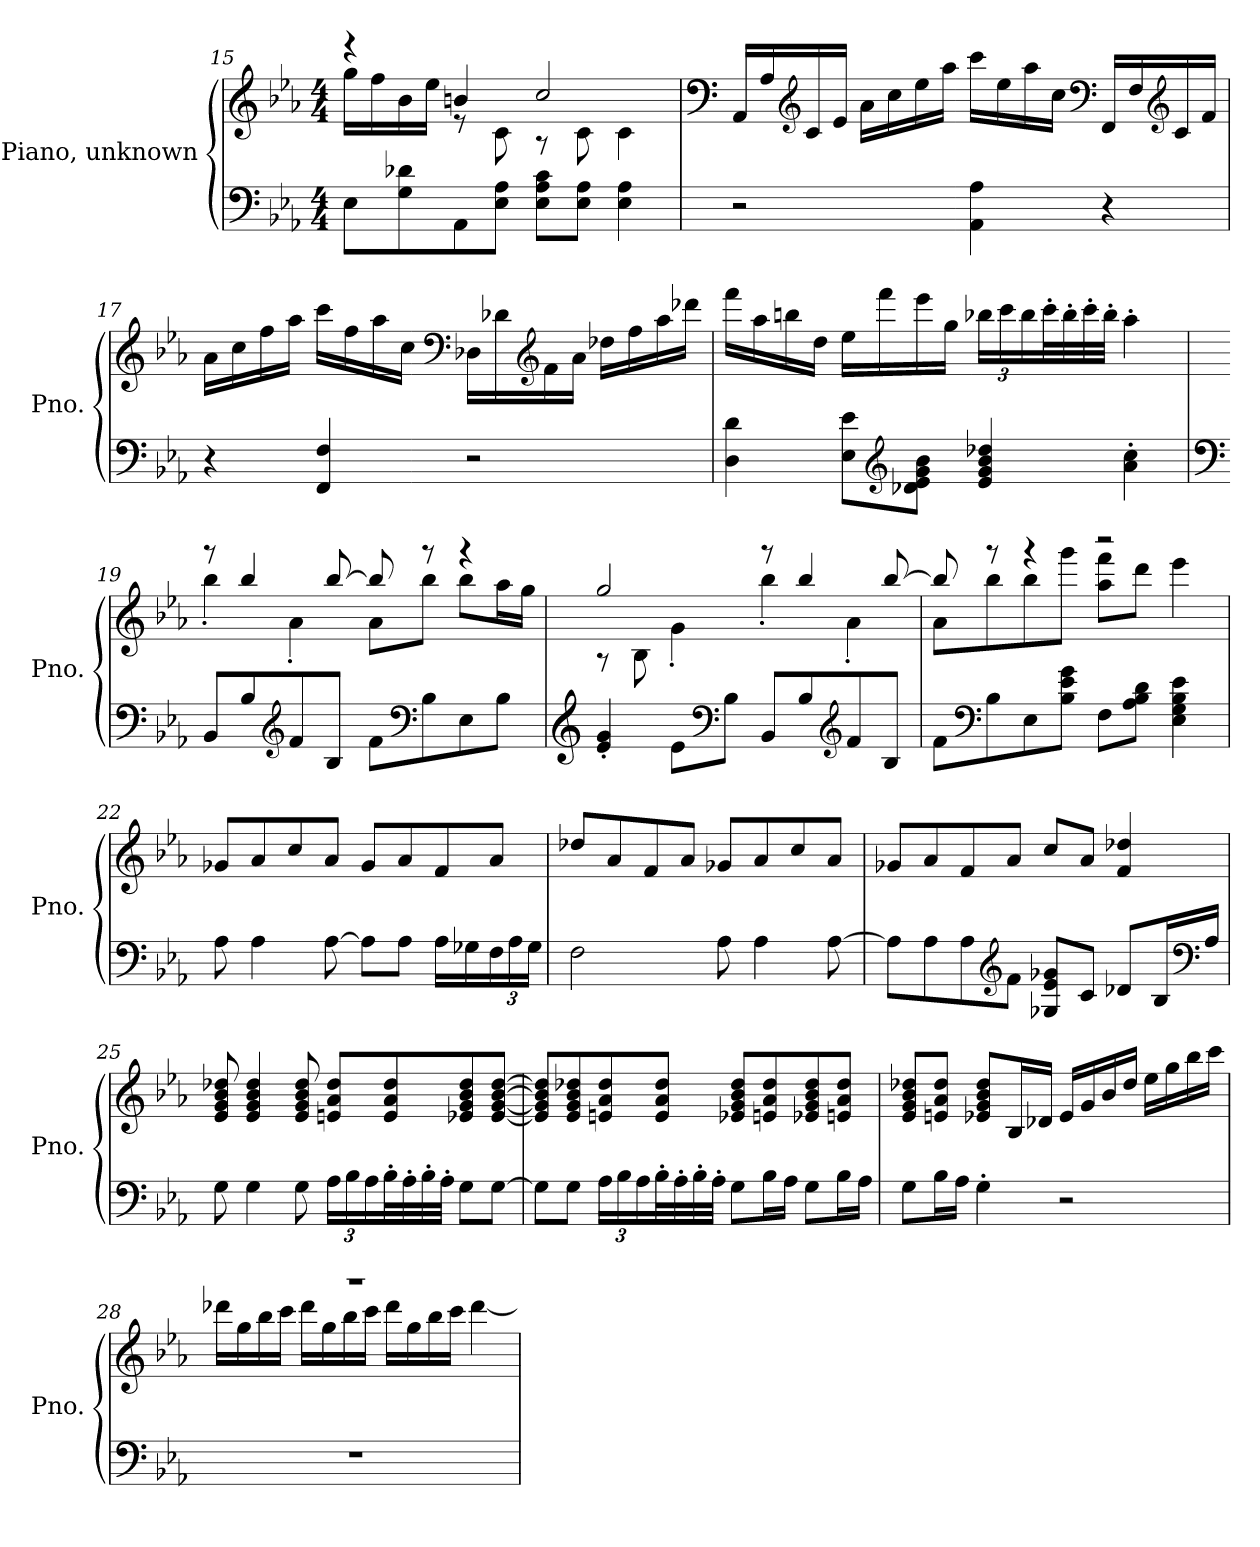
**kern	**kern
*part1	*part1
*staff2	*staff1
*I"Piano, unknown	*
*I'Pno.	*
*clefF4	*clefG2
*k[b-e-a-]	*k[b-e-a-]
*M4/4	*M4/4
=15	=15
*	*^
8E-\L	4r	16gg\LL
.	.	16ff\
8G\ 8d-X\	.	16b-\
.	.	16ee-\JJ
8AA-\	4bn/	8r
8E-\ 8A-\J	.	8c\
8E-\ 8A-\ 8c\L	2cc/	8r
8E-\ 8A-\J	.	8c\
4E-\ 4A-\	.	4c\
*	*v	*v
!!LO:LB:g=z
=16	=16
*	*clefF4
2r	16AA-/LL
.	16A-/
*	*clefG2
.	16c/
.	16e-/JJ
.	16a-\LL
.	16cc\
.	16ee-\
.	16aa-\JJ
4AA-\ 4A-\	16ccc\LL
.	16ee-\
.	16aa-\
.	16cc\JJ
*	*clefF4
4r	16FF/LL
.	16F/
*	*clefG2
.	16c/
.	16f/JJ
=17	=17
4r	16a-\LL
.	16cc\
.	16ff\
.	16aa-\JJ
4FF/ 4F/	16ccc\LL
.	16ff\
.	16aa-\
.	16cc\JJ
*	*clefF4
2r	16D-X\LL
.	16d-X\
*	*clefG2
.	16f\
.	16a-\JJ
.	16dd-X\LL
.	16ff\
.	16aa-\
.	16ddd-X\JJ
!!LO:LB:g=z
=18	=18
4D\ 4d\	16fff\LL
.	16aa-\
.	16bbn\
.	16dd\JJ
8E-\ 8e-\L	16ee-\LL
.	16fff\
*clefG2	*
8d-X\ 8e-\ 8g\ 8b-\J	16eee-\
.	16gg\JJ
*	*Xbrackettup
4e-/ 4g/ 4b-/ 4dd-X/	24bb-X\LL
.	24ccc\
.	24bb-\
.	32ccc'\L
.	32bb-'\
.	32ccc'\
.	32bb-'\JJJ
4a-\' 4cc\'	4aa-'\
=19	=19
*clefF4	*
*	*^
8BB-/L	8r	4bb-'\
8B-/	4bb-/	.
*clefG2	*	*
8f/	.	4a-'\
8B-/J	[8bb-/	.
8f\L	8bb-/]	8a-\L
*clefF4	*	*
8B-\	8r	8bb-\J
8E-\	4r	8bb-\L
8B-\J	.	16aa-\L
.	.	16gg\JJ
!!LO:LB:g=z	!!
=20	=20	=20
*clefG2	*	*
4e-/' 4g/'	2gg/	8r
.	.	8B-\
8e-\L	.	4g'\
*clefF4	*	*
8B-\J	.	.
8BB-/L	8r	4bb-'\
8B-/	4bb-/	.
*clefG2	*	*
8f/	.	4a-'\
8B-/J	[8bb-/	.
=21	=21	=21
8f\L	8bb-/]	8a-\L
*clefF4	*	*
8B-\	8r	8bb-\
8E-\	4r	8bb-\
8B-\ 8e-\ 8g\J	.	8ggg\J
8F\L	2r	8aa-\ 8fff\L
8A-\ 8B-\ 8d\J	.	8ddd\J
4E-\ 4G\ 4B-\ 4e-\	.	4eee-\
*	*v	*v
=22	=22
8A-\	8g-X/L
4A-\	8a-/
.	8cc/
[8A-\	8a-/J
8A-\L]	8g-/L
8A-\J	8a-/
16A-\LL	8f/
16G-X\	.
*Xbrackettup	*
24F\	8a-/J
24A-\	.
24G-\JJ	.
!!LO:PB:g=z
=23	=23
2F\	8dd-X/L
.	8a-/
.	8f/
.	8a-/J
8A-\	8g-X/L
4A-\	8a-/
.	8cc/
[8A-\	8a-/J
=24	=24
8A-\L]	8g-X/L
8A-\	8a-/
8A-\	8f/
*clefG2	*
8f\J	8a-/J
8G-X/ 8e-/ 8g-X/L	8cc/L
8c/J	8a-/J
8d-X/L	4f/ 4dd-X/
16B-/L	.
*clefF4	*
16A-/JJ	.
=25	=25
8G\	8e-/ 8g/ 8b-/ 8dd-X/
4G\	4e-/ 4g/ 4b-/ 4dd-/
8G\	8e-/ 8g/ 8b-/ 8dd-/
24A-\LL	8en/ 8a-/ 8dd-/L
24B-\	.
24A-\	.
32B-'\L	8e/ 8a-/ 8dd-/
32A-'\	.
32B-'\	.
32A-'\JJJ	.
8G\L	8e-X/ 8g/ 8b-/ 8dd-/
[8G\J	[8e-/ [8g/ [8b-/ [8dd-/J
!!LO:LB:g=z
=26	=26
8G\L]	8e-/] 8g/] 8b-/] 8dd-/]L
8G\J	8e-/ 8g/ 8b-/ 8dd-X/
24A-\LL	8en/ 8a-/ 8dd-/
24B-\	.
24A-\	.
32B-'\L	8e/ 8a-/ 8dd-/J
32A-'\	.
32B-'\	.
32A-'\JJJ	.
8G\L	8e-X/ 8g/ 8b-/ 8dd-/L
16B-\L	8en/ 8a-/ 8dd-/
16A-\JJ	.
8G\L	8e-X/ 8g/ 8b-/ 8dd-/
16B-\L	8en/ 8a-/ 8dd-/J
16A-\JJ	.
=27	=27
8G\L	8e-/ 8g/ 8b-/ 8dd-X/L
16B-\L	8en/ 8a-/ 8dd-/J
16A-\JJ	.
4G'\	8e-X/ 8g/ 8b-/ 8dd-/L
.	16B-/L
.	16d-X/JJ
2r	16e-/LL
.	16g/
.	16b-/
.	16dd-/JJ
.	16ee-\LL
.	16gg\
.	16bb-\
.	16ccc\JJ
!!LO:LB:g=z
=28	=28
*	*^
1r	1r	16ddd-X\LL
.	.	16gg\
.	.	16bb-\
.	.	16ccc\JJ
.	.	16ddd-\LL
.	.	16gg\
.	.	16bb-\
.	.	16ccc\JJ
.	.	16ddd-\LL
.	.	16gg\
.	.	16bb-\
.	.	16ccc\JJ
.	.	[4ddd-\
*	*v	*v
=	=
*-	*-
